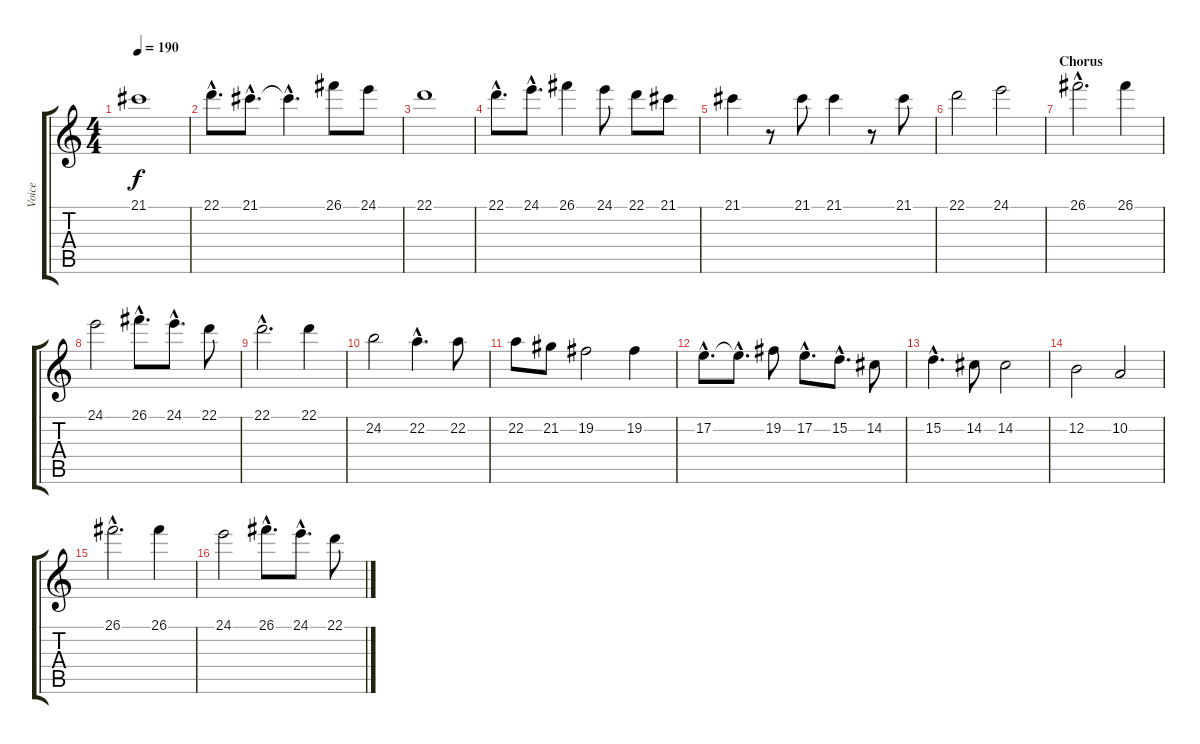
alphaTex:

\track ("Voice" "Voice") {instrument lead6voice}
\staff {score tabs}
\tuning (E4 B3 G3 D3 A2 E2) {hide}
\ts (4 4)
\tempo 190
\clef g2
\ks c
21.1.1{dy f} |
22.1{hac}.8{d} 21.1{hac}.8{d} 21.1{hac t}.4{d} 26.1.8 24.1.8 |
22.1.1 |
22.1{hac}.8{d} 24.1{hac}.8{d} 26.1.4 24.1.8 22.1.8 21.1.8 |
21.1.4 r.8 21.1.8 21.1.4 r.8 21.1.8 |
22.1.2 24.1.2 |
\section ("" "Chorus")
26.1{hac}.2{d} 26.1.4 |
24.1.2 26.1{hac}.8{d} 24.1{hac}.8{d} 22.1.8 |
22.1{hac}.2{d} 22.1.4 |
24.2.2 22.2{hac}.4{d} 22.2.8 |
22.2.8 21.2.8 19.2.2 19.2.4 |
17.2{hac}.8{d} 17.2{hac t}.8{d} 19.2.8 17.2{hac}.8{d} 15.2{hac}.8{d} 14.2.8 |
15.2{hac}.4{d} 14.2.8 14.2.2 |
12.2.2 10.2.2 |
26.1{hac}.2{d} 26.1.4 |
24.1.2 26.1{hac}.8{d} 24.1{hac}.8{d} 22.1.8
